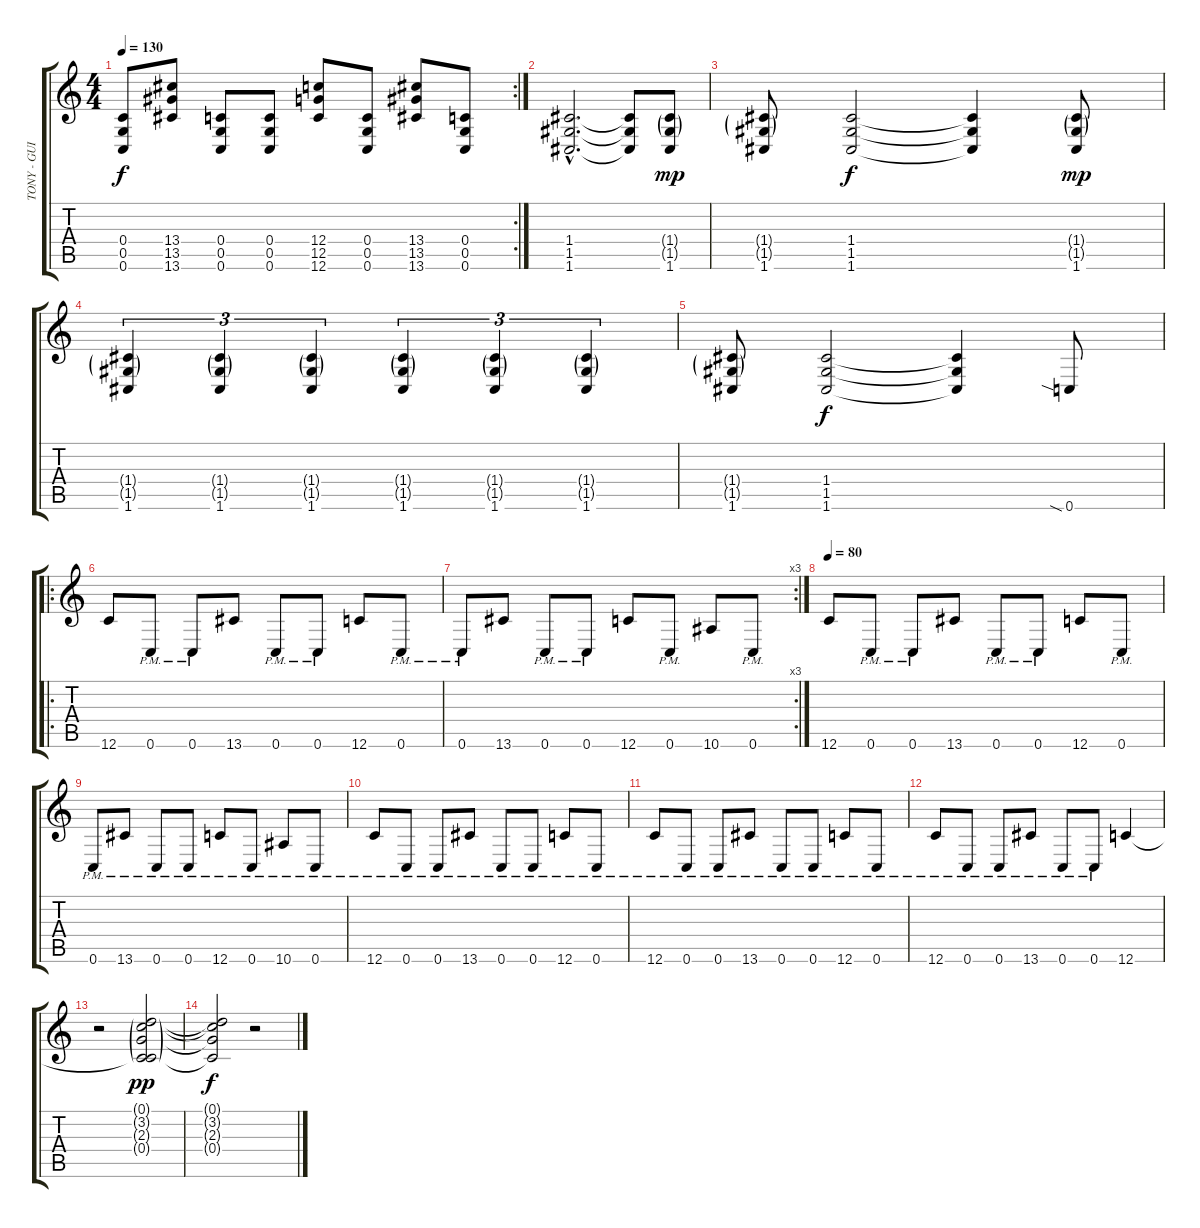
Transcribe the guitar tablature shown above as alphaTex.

\track ("TONY - GUITAR" "TONY - GUI") {instrument distortionguitar}
\staff {score tabs}
\tuning (D4 A3 F3 C3 G2 C2) {hide}
\rc 2
\ts (4 4)
\tempo 130
\clef g2
\ks c
(0.4 0.5 0.6).8{dy f} (13.4 13.5 13.6).8 (0.4 0.5 0.6).8 (0.4 0.5 0.6).8 (12.4 12.5 12.6).8 (0.4 0.5 0.6).8 (13.4 13.5 13.6).8 (0.4 0.5 0.6).8 |
(1.4{hac} 1.5{hac} 1.6{hac}).2{d} (1.4{t} 1.5{t} 1.6{t}).8 (1.4{g} 1.5{g} 1.6).8{dy mp} |
(1.4{g} 1.5{g} 1.6).8 (1.4 1.5 1.6).2{dy f} (1.4{t} 1.5{t} 1.6{t}).4 (1.4{g} 1.5{g} 1.6).8{dy mp} |
(1.4{g} 1.5{g} 1.6).4{tu (3 2)} (1.4{g} 1.5{g} 1.6).4{tu (3 2)} (1.4{g} 1.5{g} 1.6).4{tu (3 2)} (1.4{g} 1.5{g} 1.6).4{tu (3 2)} (1.4{g} 1.5{g} 1.6).4{tu (3 2)} (1.4{g} 1.5{g} 1.6).4{tu (3 2)} |
(1.4{g} 1.5{g} 1.6).8 (1.4 1.5 1.6).2{dy f} (1.4{t} 1.5{t} 1.6{t}).4 0.6{sia}.8 |
\ro
12.6.8 0.6{pm}.8 0.6{pm}.8 13.6.8 0.6{pm}.8 0.6{pm}.8 12.6.8 0.6{pm}.8 |
\rc 3
0.6{pm}.8 13.6.8 0.6{pm}.8 0.6{pm}.8 12.6.8 0.6{pm}.8 10.6.8 0.6{pm}.8 |
\tempo 80
12.6.8 0.6{pm}.8 0.6{pm}.8 13.6.8 0.6{pm}.8 0.6{pm}.8 12.6.8 0.6{pm}.8 |
0.6{pm}.8 13.6{pm}.8 0.6{pm}.8 0.6{pm}.8 12.6{pm}.8 0.6{pm}.8 10.6{pm}.8 0.6{pm}.8 |
12.6{pm}.8 0.6{pm}.8 0.6{pm}.8 13.6{pm}.8 0.6{pm}.8 0.6{pm}.8 12.6{pm}.8 0.6{pm}.8 |
12.6{pm}.8 0.6{pm}.8 0.6{pm}.8 13.6{pm}.8 0.6{pm}.8 0.6{pm}.8 12.6{pm}.8 0.6{pm}.8 |
12.6{pm}.8 0.6{pm}.8 0.6{pm}.8 13.6{pm}.8 0.6{pm}.8 0.6{pm}.8 12.6.4 |
r.2 (0.1{g} 3.2{g} 2.3{g} 0.4{g} 12.6{t}).2{dy pp} |
(0.1{t} 3.2{t} 2.3{t} 0.4{t}).2{dy f} r.2
